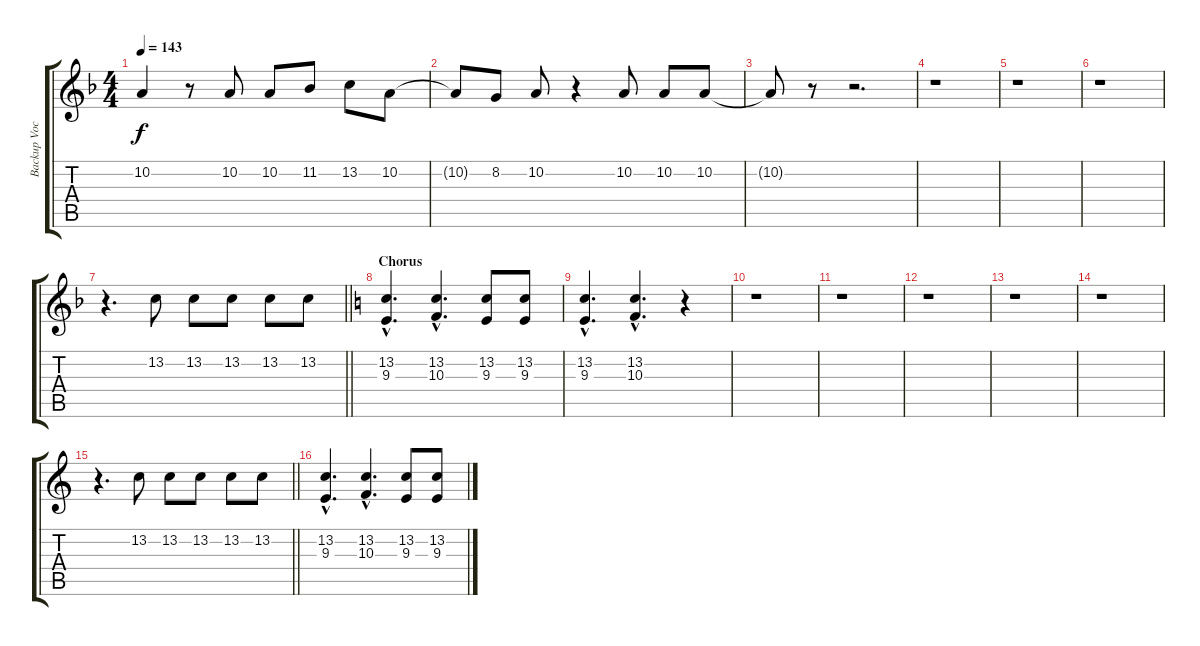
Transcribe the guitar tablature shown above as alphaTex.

\track ("Backup Vocals" "Backup Voc") {instrument synthvoice}
\staff {score tabs}
\tuning (E4 B3 G3 D3 A2 E2) {hide}
\ts (4 4)
\tempo 143
\clef g2
\ks f
10.2{t}.4{dy f} r.8 10.2.8 10.2.8 11.2.8 13.2.8 10.2.8 |
10.2{t}.8 8.2.8 10.2.8 r.4 10.2.8 10.2.8 10.2.8 |
10.2{t}.8 r.8 r.2{d} |
r.1 |
r.1 |
r.1 |
\barLineRight lightlight
r.4{d} 13.2.8 13.2.8 13.2.8 13.2.8 13.2.8 |
\section ("" "Chorus")
\ks c
(13.2{hac} 9.3{hac}).4{d} (13.2{hac} 10.3{hac}).4{d} (13.2 9.3).8 (13.2 9.3).8 |
(13.2{hac} 9.3{hac}).4{d} (13.2{hac} 10.3{hac}).4{d} r.4 |
r.1 |
r.1 |
r.1 |
r.1 |
r.1 |
\barLineRight lightlight
r.4{d} 13.2.8 13.2.8 13.2.8 13.2.8 13.2.8 |
(13.2{hac} 9.3{hac}).4{d} (13.2{hac} 10.3{hac}).4{d} (13.2 9.3).8 (13.2 9.3).8
